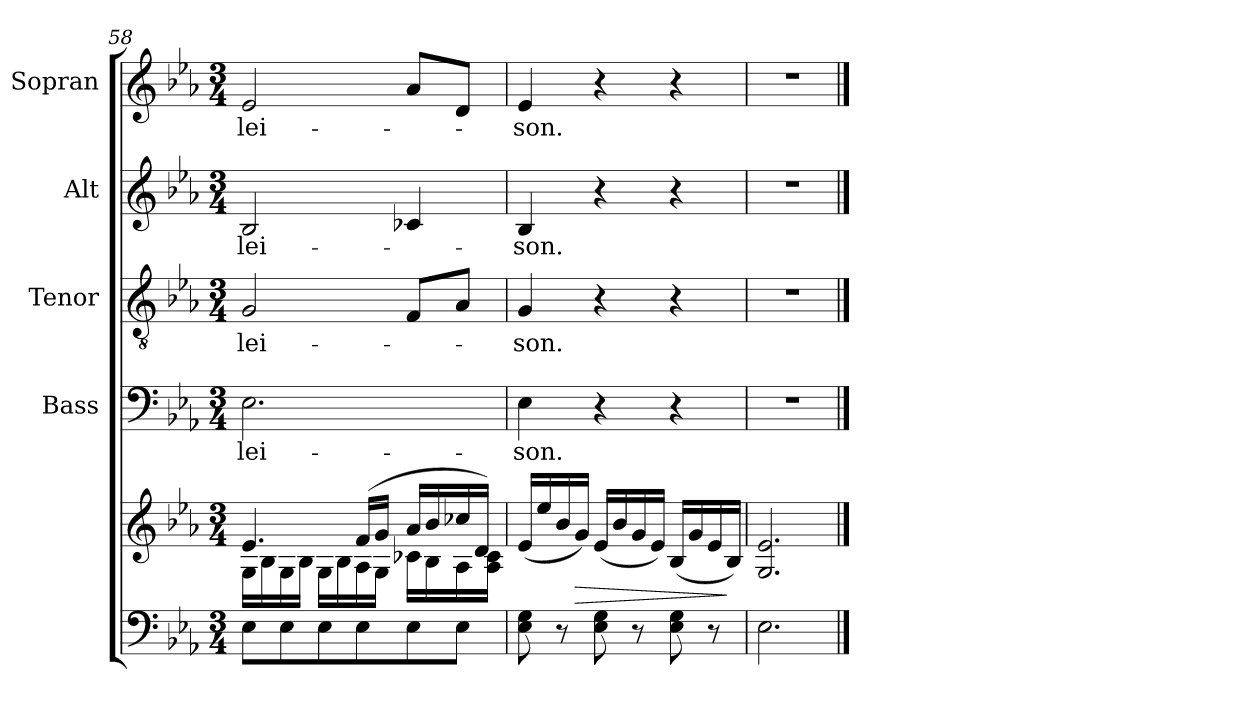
**kern	**kern	**dynam	**kern	**text	**kern	**text	**kern	**text	**kern	**text
*part5	*part5	*part5	*part4	*part4	*part3	*part3	*part2	*part2	*part1	*part1
*staff6	*staff5	*staff5/6	*staff4	*staff4	*staff3	*staff3	*staff2	*staff2	*staff1	*staff1
*	*	*	*I"Bass	*	*I"Tenor	*	*I"Alt	*	*I"Sopran	*
*	*	*	*I'B.	*	*I'T.	*	*I'A.	*	*I'S.	*
*clefF4	*clefG2	*	*clefF4	*	*clefGv2	*	*clefG2	*	*clefG2	*
*k[b-e-a-]	*k[b-e-a-]	*	*k[b-e-a-]	*	*k[b-e-a-]	*	*k[b-e-a-]	*	*k[b-e-a-]	*
*E-:	*E-:	*	*E-:	*	*E-:	*	*E-:	*	*E-:	*
*M3/4	*M3/4	*	*M3/4	*	*M3/4	*	*M3/4	*	*M3/4	*
=58	=58	=58	=58	=58	=58	=58	=58	=58	=58	=58
*	*^	*	*	*	*	*	*	*	*	*
!	!	!	!	!	!LO:LY:b	!	!LO:LY:b	!	!LO:LY:b	!	!LO:LY:b
8E-\L	4.e-/	16G\LL	.	2.E-\	-lei-	2G/	-lei-	2B-/	-lei-	2e-/	-lei-
.	.	16B-\	.	.	.	.	.	.	.	.	.
8E-\	.	16G\	.	.	.	.	.	.	.	.	.
.	.	16B-\JJ	.	.	.	.	.	.	.	.	.
8E-\	.	16G\LL	.	.	.	.	.	.	.	.	.
.	.	16B-\	.	.	.	.	.	.	.	.	.
8E-\	(>16f/LL	16A-\	.	.	.	.	.	.	.	.	.
.	16g/JJ	16G\JJ	.	.	.	.	.	.	.	.	.
8E-\	16a-/LL	16c-X\LL	.	.	.	8F/L	.	4c-X/	.	8a-/L	.
.	16b-/	16B-\	.	.	.	.	.	.	.	.	.
8E-\J	16cc-X/	16A-\	.	.	.	8A-/J	.	.	.	8d/J	.
.	16d/JJ)	16A-\ 16c-\JJ	.	.	.	.	.	.	.	.	.
=59	=59	=59	=59	=59	=59	=59	=59	=59	=59	=59	=59
!	!	!	!	!	!LO:LY:b	!	!LO:LY:b	!	!LO:LY:b	!	!LO:LY:b
*	*v	*v	*	*	*	*	*	*	*	*	*
8E-\ 8G\	(<16e-/LL	.	4E-\	-son.	4G/	-son.	4B-/	-son.	4e-/	-son.
.	16ee-/	.	.	.	.	.	.	.	.	.
8r	16b-/	.	.	.	.	.	.	.	.	.
!	!	!LO:HP:b	!	!	!	!	!	!	!	!
.	16g/JJ)	>	.	.	.	.	.	.	.	.
8E-\ 8G\	(<16e-/LL	.	4r	.	4r	.	4r	.	4r	.
.	16b-/	.	.	.	.	.	.	.	.	.
8r	16g/	.	.	.	.	.	.	.	.	.
.	16e-/JJ)	.	.	.	.	.	.	.	.	.
8E-\ 8G\	(<16B-/LL	.	4r	.	4r	.	4r	.	4r	.
.	16g/	.	.	.	.	.	.	.	.	.
8r	16e-/	.	.	.	.	.	.	.	.	.
.	16B-/JJ)	]	.	.	.	.	.	.	.	.
=60	=60	=60	=60	=60	=60	=60	=60	=60	=60	=60
2.E-\	2.G/ 2.e-/	.	2.r	.	2.r	.	2.r	.	2.r	.
==	==	==	==	==	==	==	==	==	==	==
*-	*-	*-	*-	*-	*-	*-	*-	*-	*-	*-
